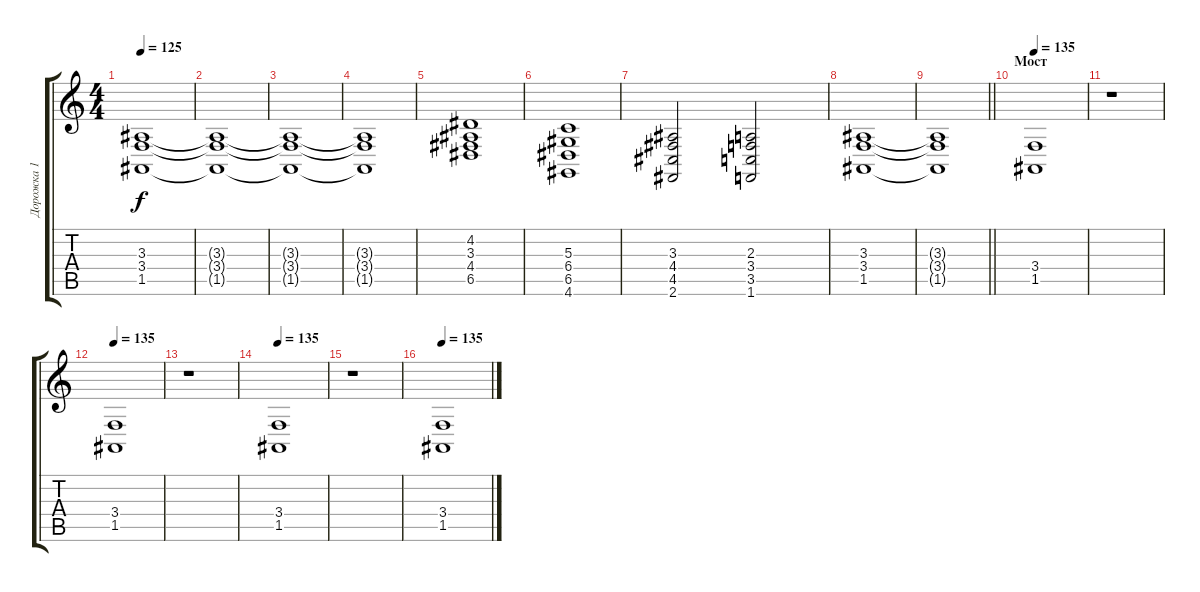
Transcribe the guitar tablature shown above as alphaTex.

\track ("Дорожка 1" "Дорожка 1") {instrument stringensemble1}
\staff {score tabs}
\tuning (E4 B3 G3 D3 A2 E2) {hide}
\ts (4 4)
\tempo 125
\clef g2
\ks c
(3.3 3.4 1.5).1{dy f} |
(3.3{t} 3.4{t} 1.5{t}).1 |
(3.3{t} 3.4{t} 1.5{t}).1 |
(3.3{t} 3.4{t} 1.5{t}).1 |
(4.2 3.3 4.4 6.5).1 |
(5.3 6.4 6.5 4.6).1 |
(3.3 4.4 4.5 2.6).2 (2.3 3.4 3.5 1.6).2 |
(3.3 3.4 1.5).1 |
\barLineRight lightlight
(3.3{t} 3.4{t} 1.5{t}).1 |
\section ("" "Мост")
\tempo 135
(3.4 1.5).1 |
r.1 |
\tempo 135
(3.4 1.5).1 |
r.1 |
\tempo 135
(3.4 1.5).1 |
r.1 |
\tempo 135
(3.4 1.5).1
